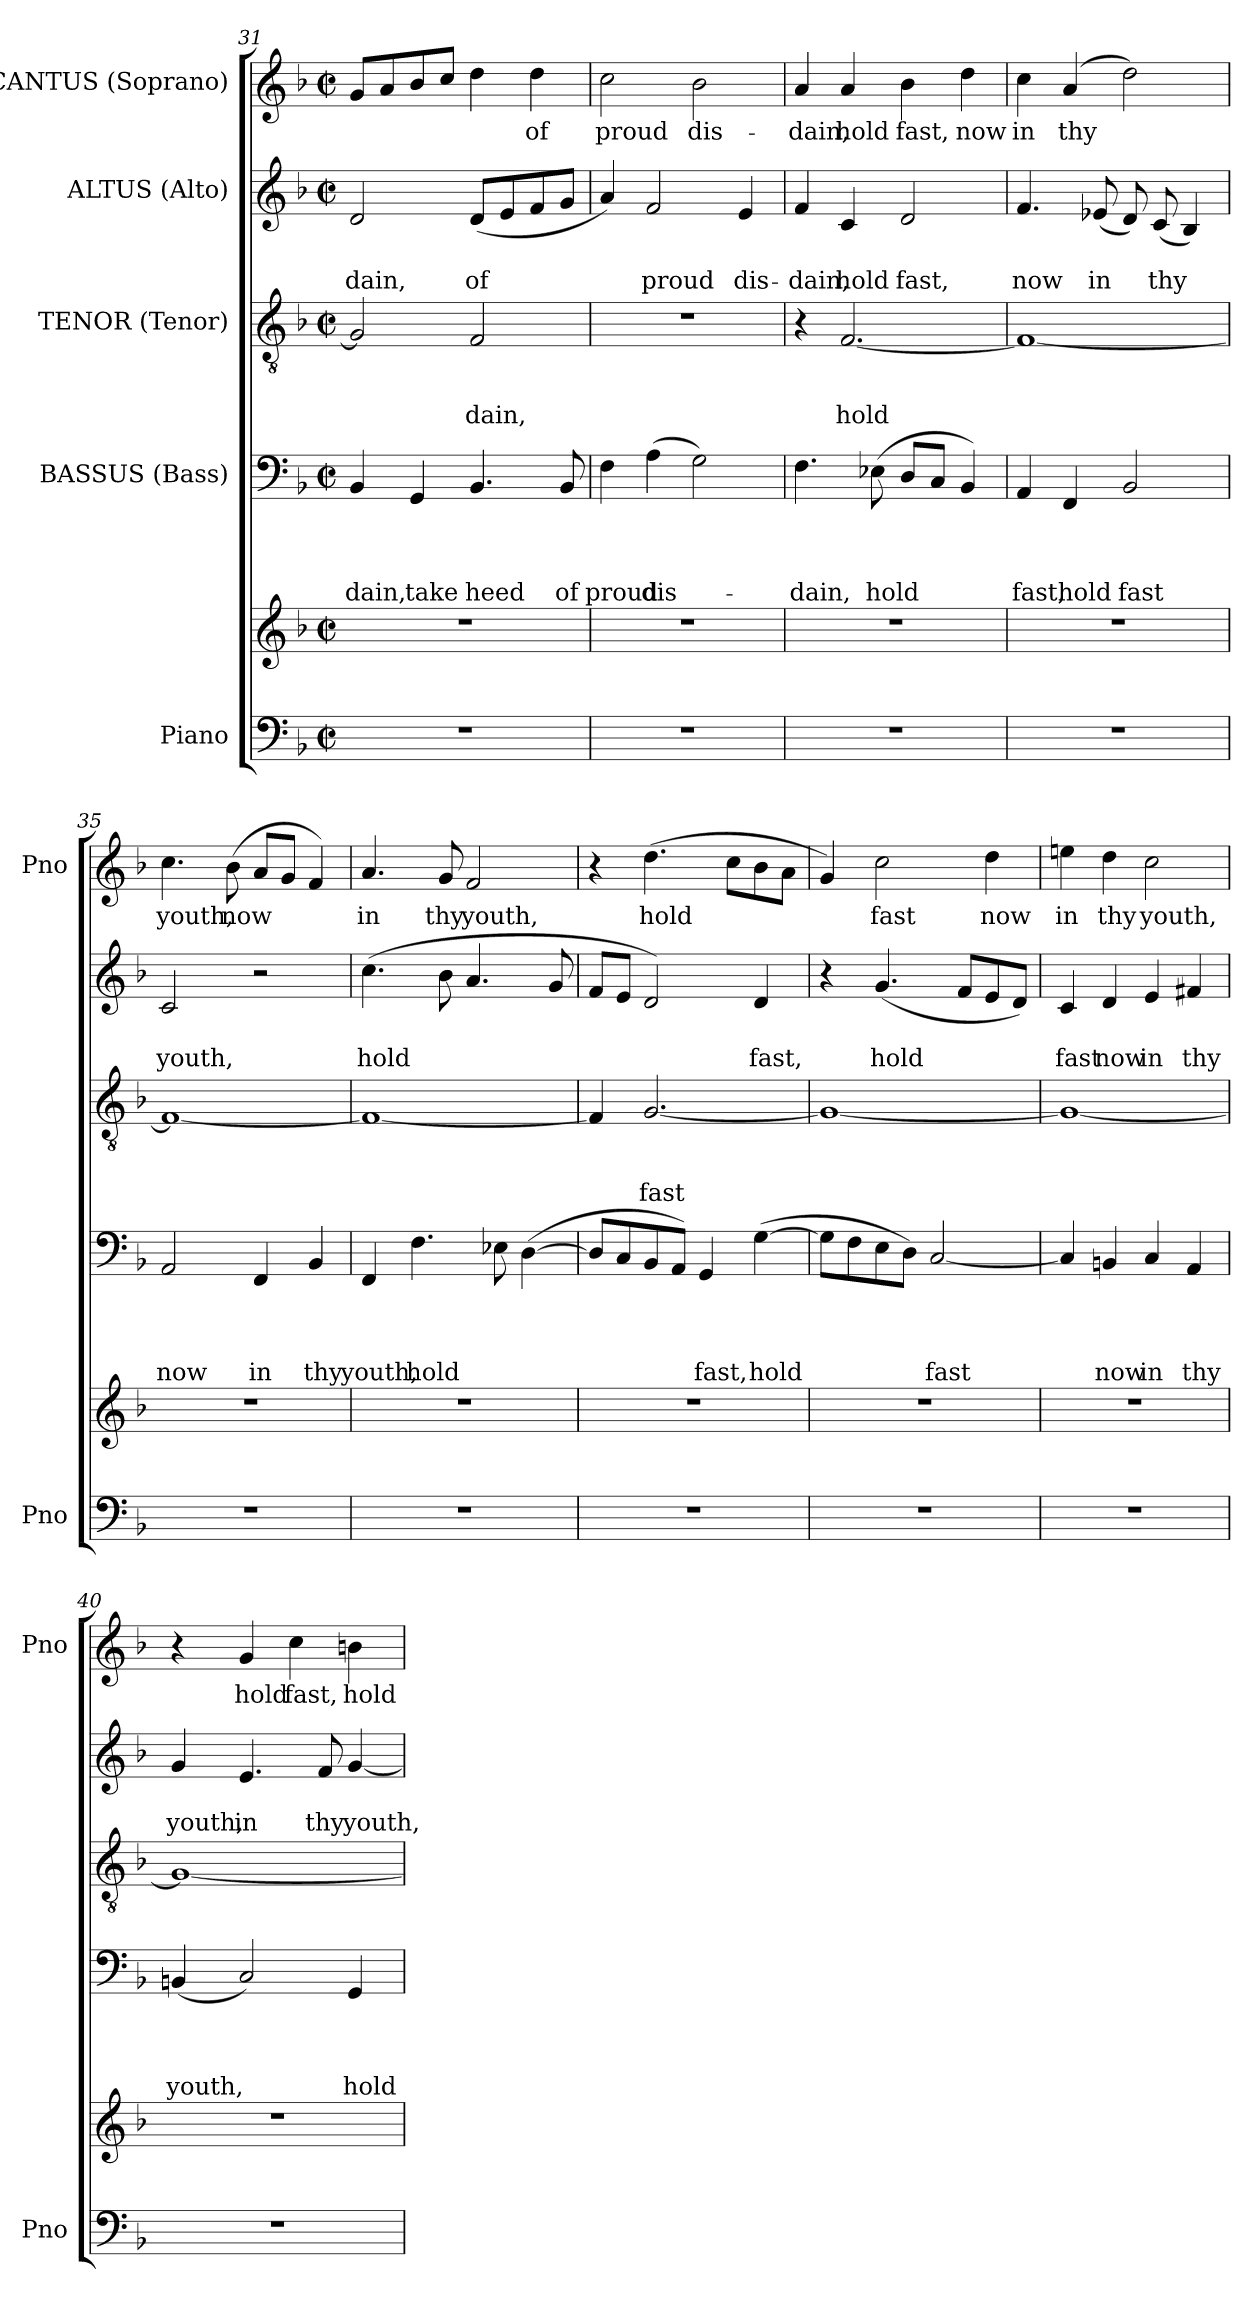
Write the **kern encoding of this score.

**kern	**kern	**kern	**text	**text	**text	**text	**kern	**text	**text	**text	**kern	**text	**text	**kern	**text
*part5	*part5	*part4	*part4	*part4	*part4	*part4	*part3	*part3	*part3	*part3	*part2	*part2	*part2	*part1	*part1
*staff6	*staff5	*staff4	*staff4	*staff4	*staff4	*staff4	*staff3	*staff3	*staff3	*staff3	*staff2	*staff2	*staff2	*staff1	*staff1
*I"Piano	*	*I"BASSUS (Bass)	*	*	*	*	*I"TENOR (Tenor)	*	*	*	*I"ALTUS (Alto)	*	*	*I"CANTUS (Soprano)	*
*I'Pno	*	*	*	*	*	*	*	*	*	*	*	*	*	*I'Pno	*
*clefF4	*clefG2	*clefF4	*	*	*	*	*clefGv2	*	*	*	*clefG2	*	*	*clefG2	*
*k[b-]	*k[b-]	*k[b-]	*	*	*	*	*k[b-]	*	*	*	*k[b-]	*	*	*k[b-]	*
*F:	*F:	*F:	*	*	*	*	*F:	*	*	*	*F:	*	*	*F:	*
*M2/2	*M2/2	*M2/2	*	*	*	*	*M2/2	*	*	*	*M2/2	*	*	*M2/2	*
*met(c|)	*met(c|)	*met(c|)	*	*	*	*	*met(c|)	*	*	*	*met(c|)	*	*	*met(c|)	*
=31	=31	=31	=31	=31	=31	=31	=31	=31	=31	=31	=31	=31	=31	=31	=31
1r	1r	4BB-/	.	.	.	-dain,	2G/]	.	.	.	2d/	.	-dain,	8g/L	.
.	.	.	.	.	.	.	.	.	.	.	.	.	.	8a/	.
.	.	4GG/	.	.	.	take	.	.	.	.	.	.	.	8b-/	.
.	.	.	.	.	.	.	.	.	.	.	.	.	.	8cc/J	.
.	.	4.BB-/	.	.	.	heed	2F/	.	.	-dain,	(8d/L	.	of	4dd\	.
.	.	.	.	.	.	.	.	.	.	.	8e/	.	.	.	.
.	.	.	.	.	.	.	.	.	.	.	8f/	.	.	4dd\	of
.	.	8BB-/	.	.	.	of	.	.	.	.	8g/J	.	.	.	.
=32	=32	=32	=32	=32	=32	=32	=32	=32	=32	=32	=32	=32	=32	=32	=32
1r	1r	4F\	.	.	.	proud	1r	.	.	.	4a/)	.	.	2cc\	proud
.	.	(4A\	.	.	.	dis-	.	.	.	.	2f/	.	proud	.	.
.	.	2G\)	.	.	.	.	.	.	.	.	.	.	.	2b-\	dis-
.	.	.	.	.	.	.	.	.	.	.	4e/	.	dis-	.	.
=33	=33	=33	=33	=33	=33	=33	=33	=33	=33	=33	=33	=33	=33	=33	=33
1r	1r	4.F\	.	.	.	-dain,	4r	.	.	.	4f/	.	-dain,	4a/	-dain,
.	.	.	.	.	.	.	[2.F/	.	.	hold	4c/	.	hold	4a/	hold
.	.	(8E-X\	.	.	.	hold	.	.	.	.	.	.	.	.	.
.	.	8D/L	.	.	.	.	.	.	.	.	2d/	.	fast,	4b-\	fast,
.	.	8C/J	.	.	.	.	.	.	.	.	.	.	.	.	.
.	.	4BB-/)	.	.	.	.	.	.	.	.	.	.	.	4dd\	now
!!LO:PB:g=z
=34	=34	=34	=34	=34	=34	=34	=34	=34	=34	=34	=34	=34	=34	=34	=34
1r	1r	4AA/	.	.	.	fast,	1F_	.	.	.	4.f/	.	now	4cc\	in
.	.	4FF/	.	.	.	hold	.	.	.	.	.	.	.	(4a/	thy
.	.	.	.	.	.	.	.	.	.	.	(8e-X/	.	in	.	.
.	.	2BB-/	.	.	.	fast	.	.	.	.	8d/)	.	.	2dd\)	.
.	.	.	.	.	.	.	.	.	.	.	(8c/	.	thy	.	.
.	.	.	.	.	.	.	.	.	.	.	4B-/)	.	.	.	.
=35	=35	=35	=35	=35	=35	=35	=35	=35	=35	=35	=35	=35	=35	=35	=35
1r	1r	2AA/	.	.	.	now	1F_	.	.	.	2c/	.	youth,	4.cc\	youth,
.	.	.	.	.	.	.	.	.	.	.	.	.	.	(8b-\	now
.	.	4FF/	.	.	.	in	.	.	.	.	2r	.	.	8a/L	.
.	.	.	.	.	.	.	.	.	.	.	.	.	.	8g/J	.
.	.	4BB-/	.	.	.	thy	.	.	.	.	.	.	.	4f/)	.
=36	=36	=36	=36	=36	=36	=36	=36	=36	=36	=36	=36	=36	=36	=36	=36
1r	1r	4FF/	.	.	.	youth,	1F_	.	.	.	(4.cc\	.	hold	4.a/	in
.	.	4.F\	.	.	.	hold	.	.	.	.	.	.	.	.	.
.	.	.	.	.	.	.	.	.	.	.	8b-\	.	.	8g/	thy
.	.	.	.	.	.	.	.	.	.	.	4.a/	.	.	2f/	youth,
.	.	8E-X\	.	.	.	.	.	.	.	.	.	.	.	.	.
.	.	([4D\	.	.	.	.	.	.	.	.	.	.	.	.	.
.	.	.	.	.	.	.	.	.	.	.	8g/	.	.	.	.
=37	=37	=37	=37	=37	=37	=37	=37	=37	=37	=37	=37	=37	=37	=37	=37
1r	1r	8D/L]	.	.	.	.	4F/]	.	.	.	8f/L	.	.	4r	.
.	.	8C/	.	.	.	.	.	.	.	.	8e/J	.	.	.	.
.	.	8BB-/	.	.	.	.	[2.G/	.	.	fast	2d/)	.	.	(4.dd\	hold
.	.	8AA/J)	.	.	.	.	.	.	.	.	.	.	.	.	.
.	.	4GG/	.	.	.	fast,	.	.	.	.	.	.	.	.	.
.	.	.	.	.	.	.	.	.	.	.	.	.	.	8cc\L	.
.	.	([4G\	.	.	.	hold	.	.	.	.	4d/	.	fast,	8b-\	.
.	.	.	.	.	.	.	.	.	.	.	.	.	.	8a\J	.
!!LO:LB:g=z
=38	=38	=38	=38	=38	=38	=38	=38	=38	=38	=38	=38	=38	=38	=38	=38
1r	1r	8G\L]	.	.	.	.	1G_	.	.	.	4r	.	.	4g/)	.
.	.	8F\	.	.	.	.	.	.	.	.	.	.	.	.	.
.	.	8E\	.	.	.	.	.	.	.	.	(4.g/	.	hold	2cc\	fast
.	.	8D\J)	.	.	.	.	.	.	.	.	.	.	.	.	.
.	.	[2C/	.	.	.	fast	.	.	.	.	.	.	.	.	.
.	.	.	.	.	.	.	.	.	.	.	8f/L	.	.	.	.
.	.	.	.	.	.	.	.	.	.	.	8e/	.	.	4dd\	now
.	.	.	.	.	.	.	.	.	.	.	8d/J)	.	.	.	.
=39	=39	=39	=39	=39	=39	=39	=39	=39	=39	=39	=39	=39	=39	=39	=39
1r	1r	4C/]	.	.	.	.	1G_	.	.	.	4c/	.	fast	4een\	in
.	.	4BBn/	.	.	.	now	.	.	.	.	4d/	.	now	4dd\	thy
.	.	4C/	.	.	.	in	.	.	.	.	4e/	.	in	2cc\	youth,
.	.	4AA/	.	.	.	thy	.	.	.	.	4f#X/	.	thy	.	.
=40	=40	=40	=40	=40	=40	=40	=40	=40	=40	=40	=40	=40	=40	=40	=40
1r	1r	(4BBn/	.	.	.	youth,	1G_	.	.	.	4g/	.	youth,	4r	.
.	.	2C/)	.	.	.	.	.	.	.	.	4.e/	.	in	4g/	hold
.	.	.	.	.	.	.	.	.	.	.	.	.	.	4cc\	fast,
.	.	.	.	.	.	.	.	.	.	.	8f/	.	thy	.	.
.	.	4GG/	.	.	.	hold	.	.	.	.	[4g/	.	youth,	4bn\	hold
=	=	=	=	=	=	=	=	=	=	=	=	=	=	=	=
*-	*-	*-	*-	*-	*-	*-	*-	*-	*-	*-	*-	*-	*-	*-	*-
